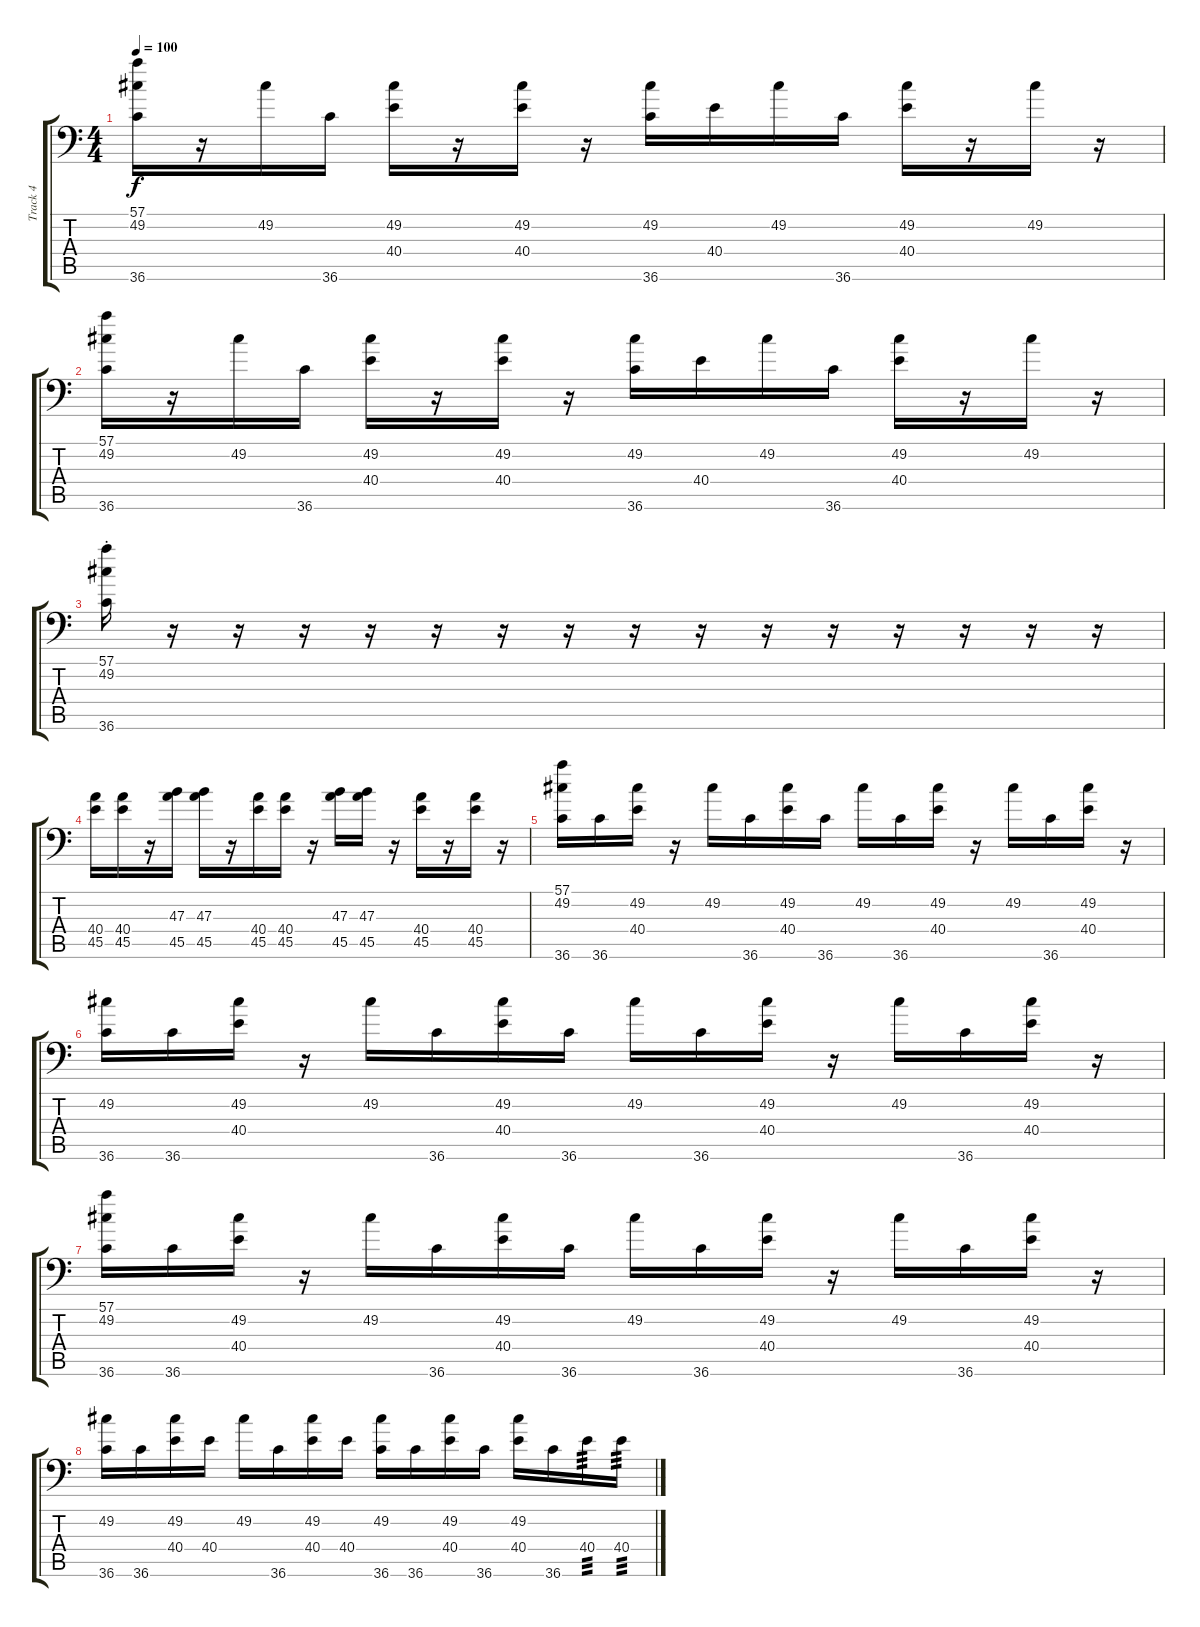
\track ("Track 4" "Track 4") {instrument acousticgrandpiano}
\staff {score tabs}
\tuning (C-1 C-1 C-1 C-1 C-1 C-1) {hide}
\ts (4 4)
\tempo 100
\clef f4
\ks c
(57.1 49.2 36.6).16{dy f} r.16 49.2.16 36.6.16 (49.2 40.4).16 r.16 (49.2 40.4).16 r.16 (49.2 36.6).16 40.4.16 49.2.16 36.6.16 (49.2 40.4).16 r.16 49.2.16 r.16 |
(57.1 49.2 36.6).16 r.16 49.2.16 36.6.16 (49.2 40.4).16 r.16 (49.2 40.4).16 r.16 (49.2 36.6).16 40.4.16 49.2.16 36.6.16 (49.2 40.4).16 r.16 49.2.16 r.16 |
(57.1{st} 49.2{st} 36.6).16 r.16 r.16 r.16 r.16 r.16 r.16 r.16 r.16 r.16 r.16 r.16 r.16 r.16 r.16 r.16 |
(40.4 45.5).16 (40.4 45.5).16 r.16 (47.3 45.5).16 (47.3 45.5).16 r.16 (40.4 45.5).16 (40.4 45.5).16 r.16 (47.3 45.5).16 (47.3 45.5).16 r.16 (40.4 45.5).16 r.16 (40.4 45.5).16 r.16 |
(57.1 49.2 36.6).16 36.6.16 (49.2 40.4).16 r.16 49.2.16 36.6.16 (49.2 40.4).16 36.6.16 49.2.16 36.6.16 (49.2 40.4).16 r.16 49.2.16 36.6.16 (49.2 40.4).16 r.16 |
(49.2 36.6).16 36.6.16 (49.2 40.4).16 r.16 49.2.16 36.6.16 (49.2 40.4).16 36.6.16 49.2.16 36.6.16 (49.2 40.4).16 r.16 49.2.16 36.6.16 (49.2 40.4).16 r.16 |
(57.1 49.2 36.6).16 36.6.16 (49.2 40.4).16 r.16 49.2.16 36.6.16 (49.2 40.4).16 36.6.16 49.2.16 36.6.16 (49.2 40.4).16 r.16 49.2.16 36.6.16 (49.2 40.4).16 r.16 |
(49.2 36.6).16 36.6.16 (49.2 40.4).16 40.4.16 49.2.16 36.6.16 (49.2 40.4).16 40.4.16 (49.2 36.6).16 36.6.16 (49.2 40.4).16 36.6.16 (49.2 40.4).16 36.6.16 40.4.16{tp 3} 40.4.16{tp 3}
